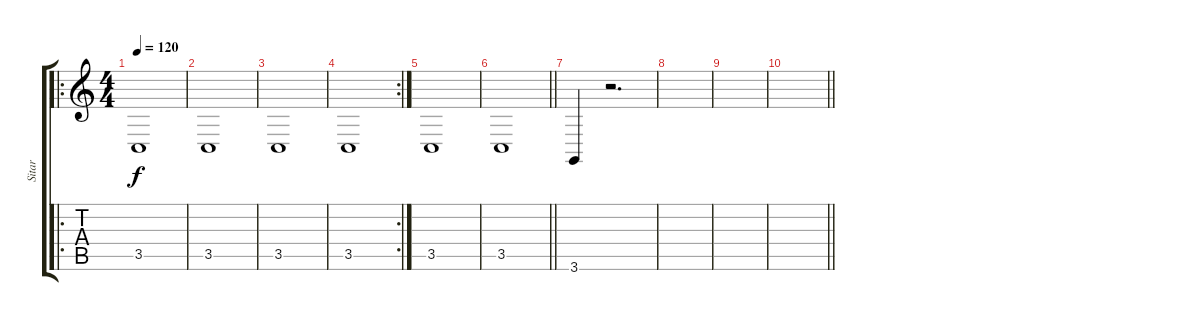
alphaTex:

\track ("Sitar" "Sitar") {instrument sitar}
\staff {score tabs}
\tuning (E4 B3 G3 D3 A2 E2) {hide}
\ro
\ts (4 4)
\tempo 120
\clef g2
\ks c
3.5.1{dy f} |
3.5.1 |
3.5.1 |
\rc 2
3.5.1 |
3.5.1 |
\barLineRight lightlight
3.5.1 |
3.6.4 r.2{d} |
|
|
\barLineRight lightlight
